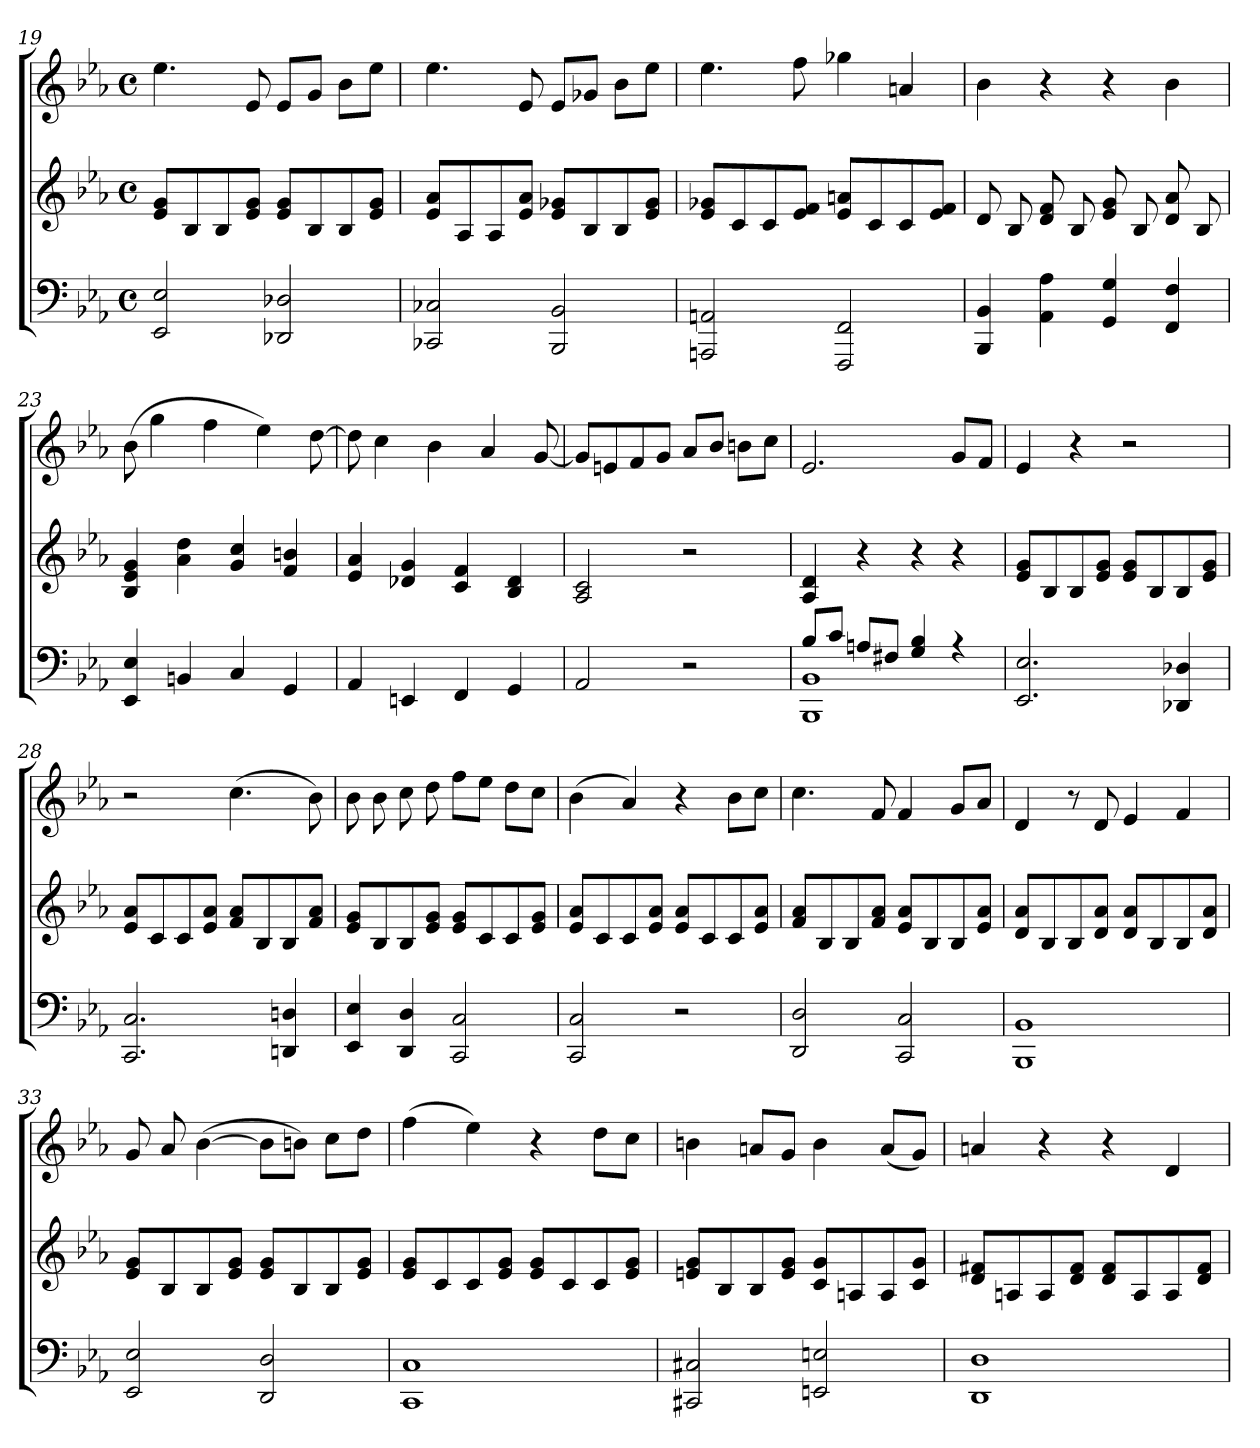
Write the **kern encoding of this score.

**kern	**kern	**kern
*part3	*part2	*part1
*staff3	*staff2	*staff1
*clefF4	*clefG2	*clefG2
*k[b-e-a-]	*k[b-e-a-]	*k[b-e-a-]
*M4/4	*M4/4	*M4/4
*met(c)	*met(c)	*met(c)
=19	=19	=19
2EE-/ 2E-/	8e-/ 8g/L	4.ee-\
.	8B-/	.
.	8B-/	.
.	8e-/ 8g/J	8e-/
2DD-X/ 2D-X/	8e-/ 8g/L	8e-/L
.	8B-/	8g/J
.	8B-/	8b-\L
.	8e-/ 8g/J	8ee-\J
=20	=20	=20
2CC-X/ 2C-X/	8e-/ 8a-/L	4.ee-\
.	8A-/	.
.	8A-/	.
.	8e-/ 8a-/J	8e-/
2BBB-/ 2BB-/	8e-/ 8g-X/L	8e-/L
.	8B-/	8g-X/J
.	8B-/	8b-\L
.	8e-/ 8g-/J	8ee-\J
=21	=21	=21
2AAAn/ 2AAn/	8e-/ 8g-X/L	4.ee-\
.	8c/	.
.	8c/	.
.	8e-/ 8f/J	8ff\
2FFF/ 2FF/	8e-/ 8an/L	4gg-X\
.	8c/	.
.	8c/	4an/
.	8e-/ 8f/J	.
=22	=22	=22
4BBB-/ 4BB-/	8d/	4b-\
.	8B-/	.
4AA-\ 4A-\	8d/ 8f/	4r
.	8B-/	.
4GG/ 4G/	8e-/ 8g/	4r
.	8B-/	.
4FF/ 4F/	8d/ 8a-/	4b-\
.	8B-/	.
=23	=23	=23
4EE-/ 4E-/	4B-/ 4e-/ 4g/	(8b-\
.	.	4gg\
4BBn/	4a-\ 4dd\	.
.	.	4ff\
4C/	4g/ 4cc/	.
.	.	4ee-\)
4GG/	4f/ 4bn/	.
.	.	[8dd\
=24	=24	=24
4AA-/	4e-/ 4a-/	8dd\]
.	.	4cc\
4EEn/	4d-X/ 4g/	.
.	.	4b-\
4FF/	4c/ 4f/	.
.	.	4a-/
4GG/	4B-/ 4d-/	.
.	.	[8g/
=25	=25	=25
2AA-/	2A-/ 2c/	8g/L]
.	.	8en/
.	.	8f/
.	.	8g/J
2r	2r	8a-/L
.	.	8b-/J
.	.	8bn\L
.	.	8cc\J
=26	=26	=26
*^	*	*
8B-/L	1BBB-/ 1BB-/	4A-/ 4d/	2.e-/
8c/J	.	.	.
8An/L	.	4r	.
8F#X/J	.	.	.
4G/ 4B-/	.	4r	.
4r	.	4r	8g/L
.	.	.	8f/J
*v	*v	*	*
=27	=27	=27
2.EE-/ 2.E-/	8e-/ 8g/L	4e-/
.	8B-/	.
.	8B-/	4r
.	8e-/ 8g/J	.
.	8e-/ 8g/L	2r
.	8B-/	.
4DD-X/ 4D-X/	8B-/	.
.	8e-/ 8g/J	.
=28	=28	=28
2.CC/ 2.C/	8e-/ 8a-/L	2r
.	8c/	.
.	8c/	.
.	8e-/ 8a-/J	.
.	8f/ 8a-/L	(4.cc\
.	8B-/	.
4DDn/ 4Dn/	8B-/	.
.	8f/ 8a-/J	8b-\)
=29	=29	=29
4EE-/ 4E-/	8e-/ 8g/L	8b-\
.	8B-/	8b-\
4DD/ 4D/	8B-/	8cc\
.	8e-/ 8g/J	8dd\
2CC/ 2C/	8e-/ 8g/L	8ff\L
.	8c/	8ee-\J
.	8c/	8dd\L
.	8e-/ 8g/J	8cc\J
=30	=30	=30
2CC/ 2C/	8e-/ 8a-/L	(4b-\
.	8c/	.
.	8c/	4a-/)
.	8e-/ 8a-/J	.
2r	8e-/ 8a-/L	4r
.	8c/	.
.	8c/	8b-\L
.	8e-/ 8a-/J	8cc\J
=31	=31	=31
2DD/ 2D/	8f/ 8a-/L	4.cc\
.	8B-/	.
.	8B-/	.
.	8f/ 8a-/J	8f/
2CC/ 2C/	8e-/ 8a-/L	4f/
.	8B-/	.
.	8B-/	8g/L
.	8e-/ 8a-/J	8a-/J
=32	=32	=32
1BBB-/ 1BB-/	8d/ 8a-/L	4d/
.	8B-/	.
.	8B-/	8r
.	8d/ 8a-/J	8d/
.	8d/ 8a-/L	4e-/
.	8B-/	.
.	8B-/	4f/
.	8d/ 8a-/J	.
=33	=33	=33
2EE-/ 2E-/	8e-/ 8g/L	8g/
.	8B-/	8a-/
.	8B-/	([4b-\
.	8e-/ 8g/J	.
2DD/ 2D/	8e-/ 8g/L	8b-\L]
.	8B-/	8bn\J)
.	8B-/	8cc\L
.	8e-/ 8g/J	8dd\J
=34	=34	=34
1CC/ 1C/	8e-/ 8g/L	(4ff\
.	8c/	.
.	8c/	4ee-\)
.	8e-/ 8g/J	.
.	8e-/ 8g/L	4r
.	8c/	.
.	8c/	8dd\L
.	8e-/ 8g/J	8cc\J
=35	=35	=35
2CC#X/ 2C#X/	8en/ 8g/L	4bn\
.	8B-/	.
.	8B-/	8an/L
.	8e/ 8g/J	8g/J
2EEn/ 2En/	8c/ 8g/L	4b\
.	8An/	.
.	8A/	(8a/L
.	8c/ 8g/J	8g/J)
=36	=36	=36
1DD/ 1D/	8d/ 8f#X/L	4an/
.	8An/	.
.	8A/	4r
.	8d/ 8f#/J	.
.	8d/ 8f#/L	4r
.	8A/	.
.	8A/	4d/
.	8d/ 8f#/J	.
=	=	=
*-	*-	*-
